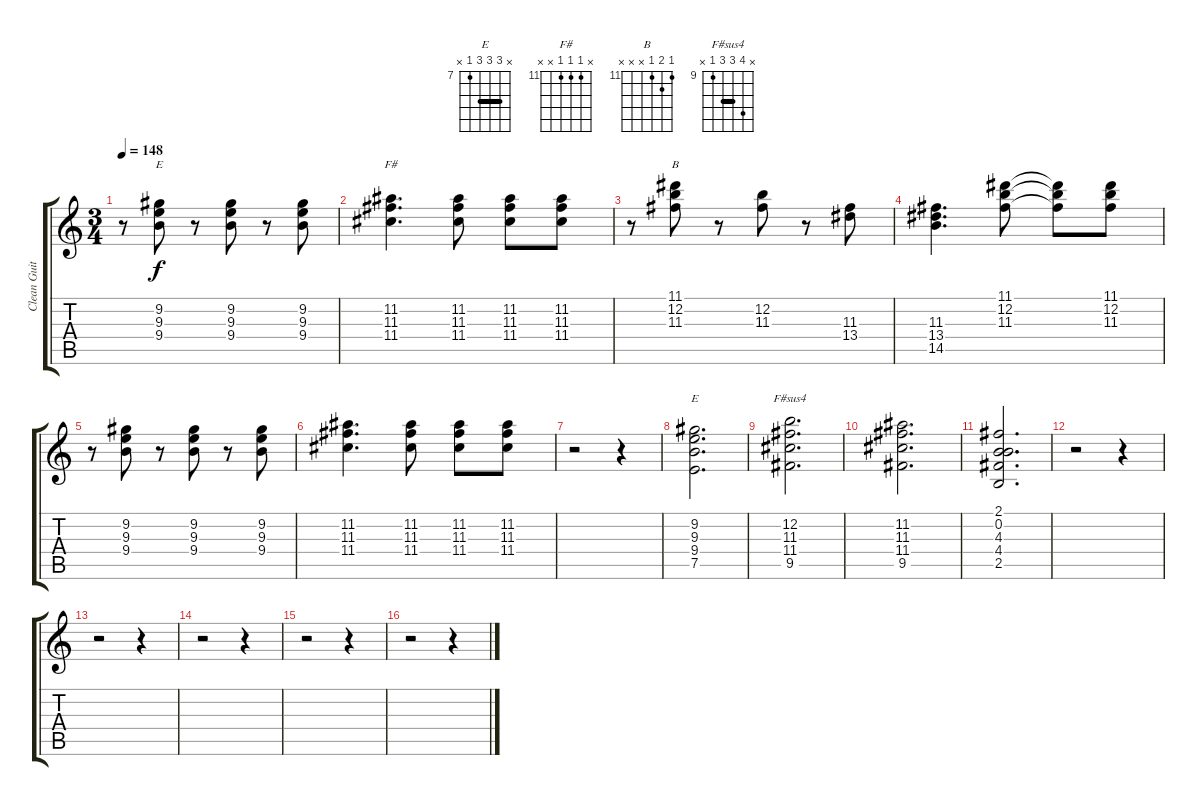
\track ("Clean Guitar 2" "Clean Guit") {instrument electricguitarclean}
\staff {score tabs}
\tuning (E4 B3 G3 D3 A2 E2) {hide}
\chord ("E" x 9 9 9 x x) {firstfret 9}
\chord ("F#" x 11 11 11 x x) {firstfret 11}
\chord ("B" 11 12 11 x x x) {firstfret 11}
\chord ("E" x 9 9 9 7 x) {firstfret 7 barre 9}
\chord ("F#sus4" x 12 11 11 9 x) {firstfret 9 barre 11}
\ts (3 4)
\tempo 148
\clef g2
\ks c
r.8{dy f} (9.2 9.3 9.4).8{ch "E"} r.8 (9.2 9.3 9.4).8 r.8 (9.2 9.3 9.4).8 |
(11.2 11.3 11.4).4{d ch "F#"} (11.2 11.3 11.4).8 (11.2 11.3 11.4).8 (11.2 11.3 11.4).8 |
r.8 (11.1 12.2 11.3).8{ch "B"} r.8 (12.2 11.3).8 r.8 (11.3 13.4).8 |
(11.3 13.4 14.5).4{d} (11.1 12.2 11.3).8 (11.1{t} 12.2{t} 11.3{t}).8 (11.1 12.2 11.3).8 |
r.8 (9.2 9.3 9.4).8 r.8 (9.2 9.3 9.4).8 r.8 (9.2 9.3 9.4).8 |
(11.2 11.3 11.4).4{d} (11.2 11.3 11.4).8 (11.2 11.3 11.4).8 (11.2 11.3 11.4).8 |
r.2 r.4 |
(9.2 9.3 9.4 7.5).2{d ch "E"} |
(12.2 11.3 11.4 9.5).2{d ch "F#sus4"} |
(11.2 11.3 11.4 9.5).2{d} |
(2.1 0.2 4.3 4.4 2.5).2{d} |
r.2 r.4 |
r.2 r.4 |
r.2 r.4 |
r.2 r.4 |
r.2 r.4
